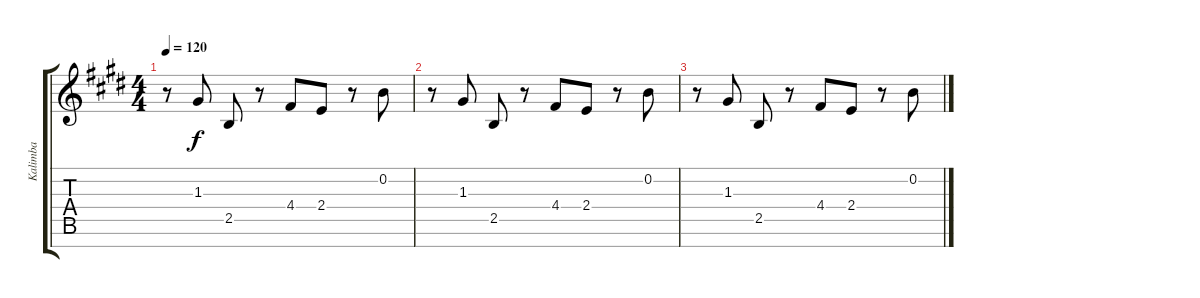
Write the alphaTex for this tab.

\track ("Kalimba" "Kalimba") {instrument kalimba}
\staff {score tabs}
\tuning (E5 B4 G4 D4 A3 E3 B2) {hide}
\ts (4 4)
\tempo 120
\clef g2
\ks e
r.8{dy f} 1.3.8 2.5.8 r.8 4.4.8 2.4.8 r.8 0.2.8 |
r.8 1.3.8 2.5.8 r.8 4.4.8 2.4.8 r.8 0.2.8 |
r.8 1.3.8 2.5.8 r.8 4.4.8 2.4.8 r.8 0.2.8
